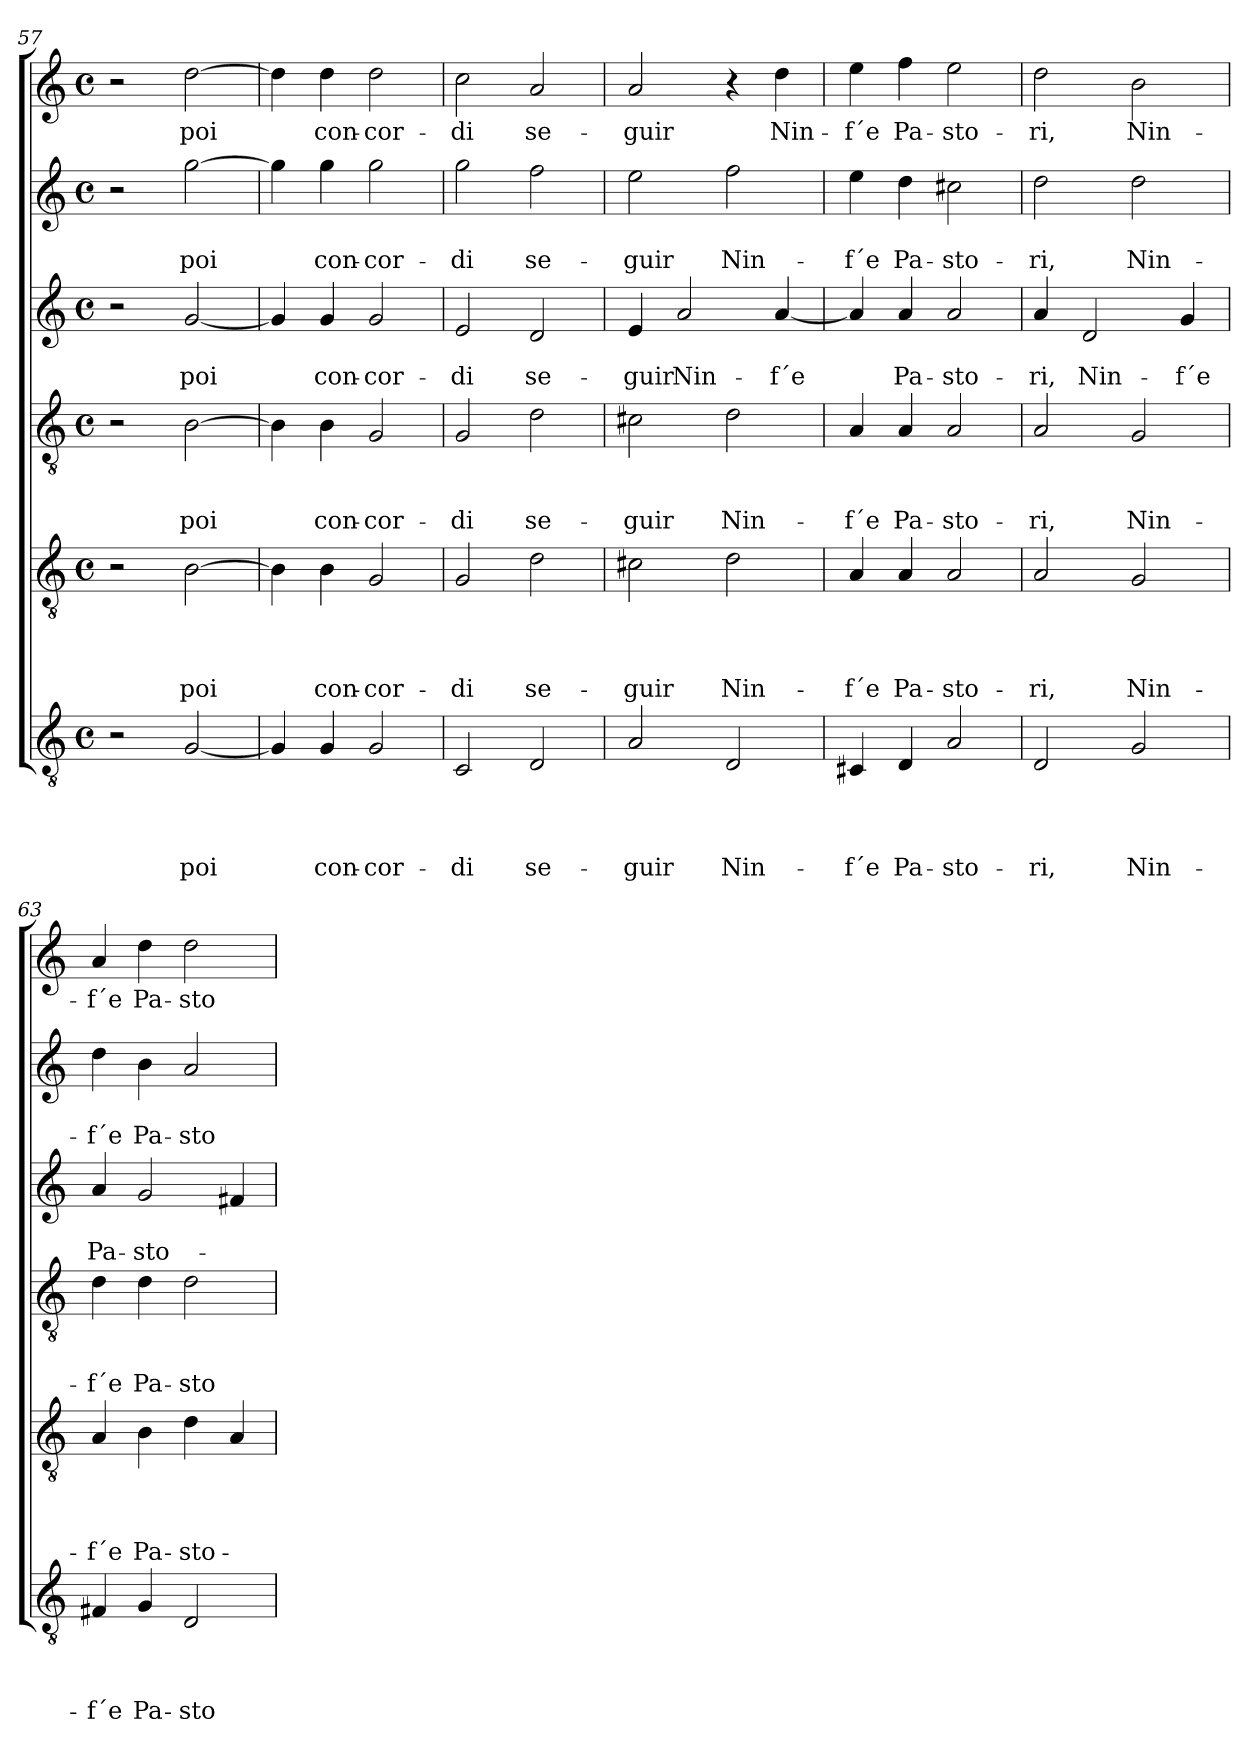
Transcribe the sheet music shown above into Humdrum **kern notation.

**kern	**text	**text	**text	**text	**kern	**text	**text	**text	**text	**kern	**text	**text	**text	**kern	**text	**text	**kern	**text	**text	**kern	**text
*part6	*part6	*part6	*part6	*part6	*part5	*part5	*part5	*part5	*part5	*part4	*part4	*part4	*part4	*part3	*part3	*part3	*part2	*part2	*part2	*part1	*part1
*staff6	*staff6	*staff6	*staff6	*staff6	*staff5	*staff5	*staff5	*staff5	*staff5	*staff4	*staff4	*staff4	*staff4	*staff3	*staff3	*staff3	*staff2	*staff2	*staff2	*staff1	*staff1
!!LO:LB:g=z
*clefGv2	*	*	*	*	*clefGv2	*	*	*	*	*clefGv2	*	*	*	*clefG2	*	*	*clefG2	*	*	*clefG2	*
*k[]	*	*	*	*	*k[]	*	*	*	*	*k[]	*	*	*	*k[]	*	*	*k[]	*	*	*k[]	*
*C:	*	*	*	*	*C:	*	*	*	*	*C:	*	*	*	*C:	*	*	*C:	*	*	*C:	*
*M4/4	*	*	*	*	*M4/4	*	*	*	*	*M4/4	*	*	*	*M4/4	*	*	*M4/4	*	*	*M4/4	*
*met(c)	*	*	*	*	*met(c)	*	*	*	*	*met(c)	*	*	*	*met(c)	*	*	*met(c)	*	*	*met(c)	*
=57	=57	=57	=57	=57	=57	=57	=57	=57	=57	=57	=57	=57	=57	=57	=57	=57	=57	=57	=57	=57	=57
2r	.	.	.	.	2r	.	.	.	.	2r	.	.	.	2r	.	.	2r	.	.	2r	.
!	!	!	!	!LO:LY:b	!	!	!	!	!LO:LY:b	!	!	!	!LO:LY:b	!	!	!LO:LY:b	!	!	!LO:LY:b	!	!LO:LY:b
[2G/	.	.	.	poi	[2B\	.	.	.	poi	[2B\	.	.	poi	[2g/	.	poi	[2gg\	.	poi	[2dd\	poi
=58	=58	=58	=58	=58	=58	=58	=58	=58	=58	=58	=58	=58	=58	=58	=58	=58	=58	=58	=58	=58	=58
4G/]	.	.	.	.	4B\]	.	.	.	.	4B\]	.	.	.	4g/]	.	.	4gg\]	.	.	4dd\]	.
!	!	!	!	!LO:LY:b	!	!	!	!	!LO:LY:b	!	!	!	!LO:LY:b	!	!	!LO:LY:b	!	!	!LO:LY:b	!	!LO:LY:b
4G/	.	.	.	con-	4B\	.	.	.	con-	4B\	.	.	con-	4g/	.	con-	4gg\	.	con-	4dd\	con-
!	!	!	!	!LO:LY:b	!	!	!	!	!LO:LY:b	!	!	!	!LO:LY:b	!	!	!LO:LY:b	!	!	!LO:LY:b	!	!LO:LY:b
2G/	.	.	.	-cor-	2G/	.	.	.	-cor-	2G/	.	.	-cor-	2g/	.	-cor-	2gg\	.	-cor-	2dd\	-cor-
=59	=59	=59	=59	=59	=59	=59	=59	=59	=59	=59	=59	=59	=59	=59	=59	=59	=59	=59	=59	=59	=59
!	!	!	!	!LO:LY:b	!	!	!	!	!LO:LY:b	!	!	!	!LO:LY:b	!	!	!LO:LY:b	!	!	!LO:LY:b	!	!LO:LY:b
2C/	.	.	.	-di	2G/	.	.	.	-di	2G/	.	.	-di	2e/	.	-di	2gg\	.	-di	2cc\	-di
!	!	!	!	!LO:LY:b	!	!	!	!	!LO:LY:b	!	!	!	!LO:LY:b	!	!	!LO:LY:b	!	!	!LO:LY:b	!	!LO:LY:b
2D/	.	.	.	se-	2d\	.	.	.	se-	2d\	.	.	se-	2d/	.	se-	2ff\	.	se-	2a/	se-
=60	=60	=60	=60	=60	=60	=60	=60	=60	=60	=60	=60	=60	=60	=60	=60	=60	=60	=60	=60	=60	=60
!	!	!	!	!LO:LY:b	!	!	!	!	!LO:LY:b	!	!	!	!LO:LY:b	!	!	!LO:LY:b	!	!	!LO:LY:b	!	!LO:LY:b
2A/	.	.	.	-guir	2c#X\	.	.	.	-guir	2c#X\	.	.	-guir	4e/	.	-guir	2ee\	.	-guir	2a/	-guir
!	!	!	!	!	!	!	!	!	!	!	!	!	!	!	!	!LO:LY:b	!	!	!	!	!
.	.	.	.	.	.	.	.	.	.	.	.	.	.	2a/	.	Nin-	.	.	.	.	.
!	!	!	!	!LO:LY:b	!	!	!	!	!LO:LY:b	!	!	!	!LO:LY:b	!	!	!	!	!	!LO:LY:b	!	!
2D/	.	.	.	Nin-	2d\	.	.	.	Nin-	2d\	.	.	Nin-	.	.	.	2ff\	.	Nin-	4r	.
!	!	!	!	!	!	!	!	!	!	!	!	!	!	!	!	!LO:LY:b	!	!	!	!	!LO:LY:b
.	.	.	.	.	.	.	.	.	.	.	.	.	.	[4a/	.	-f´e	.	.	.	4dd\	Nin-
=61	=61	=61	=61	=61	=61	=61	=61	=61	=61	=61	=61	=61	=61	=61	=61	=61	=61	=61	=61	=61	=61
!	!	!	!	!LO:LY:b	!	!	!	!	!LO:LY:b	!	!	!	!LO:LY:b	!	!	!	!	!	!LO:LY:b	!	!LO:LY:b
4C#X/	.	.	.	-f´e	4A/	.	.	.	-f´e	4A/	.	.	-f´e	4a/]	.	.	4ee\	.	-f´e	4ee\	-f´e
!	!	!	!	!LO:LY:b	!	!	!	!	!LO:LY:b	!	!	!	!LO:LY:b	!	!	!LO:LY:b	!	!	!LO:LY:b	!	!LO:LY:b
4D/	.	.	.	Pa-	4A/	.	.	.	Pa-	4A/	.	.	Pa-	4a/	.	Pa-	4dd\	.	Pa-	4ff\	Pa-
!	!	!	!	!LO:LY:b	!	!	!	!	!LO:LY:b	!	!	!	!LO:LY:b	!	!	!LO:LY:b	!	!	!LO:LY:b	!	!LO:LY:b
2A/	.	.	.	-sto-	2A/	.	.	.	-sto-	2A/	.	.	-sto-	2a/	.	-sto-	2cc#X\	.	-sto-	2ee\	-sto-
=62	=62	=62	=62	=62	=62	=62	=62	=62	=62	=62	=62	=62	=62	=62	=62	=62	=62	=62	=62	=62	=62
!	!	!	!	!LO:LY:b	!	!	!	!	!LO:LY:b	!	!	!	!LO:LY:b	!	!	!LO:LY:b	!	!	!LO:LY:b	!	!LO:LY:b
2D/	.	.	.	-ri,	2A/	.	.	.	-ri,	2A/	.	.	-ri,	4a/	.	-ri,	2dd\	.	-ri,	2dd\	-ri,
!	!	!	!	!	!	!	!	!	!	!	!	!	!	!	!	!LO:LY:b	!	!	!	!	!
.	.	.	.	.	.	.	.	.	.	.	.	.	.	2d/	.	Nin-	.	.	.	.	.
!	!	!	!	!LO:LY:b	!	!	!	!	!LO:LY:b	!	!	!	!LO:LY:b	!	!	!	!	!	!LO:LY:b	!	!LO:LY:b
2G/	.	.	.	Nin-	2G/	.	.	.	Nin-	2G/	.	.	Nin-	.	.	.	2dd\	.	Nin-	2b\	Nin-
!	!	!	!	!	!	!	!	!	!	!	!	!	!	!	!	!LO:LY:b	!	!	!	!	!
.	.	.	.	.	.	.	.	.	.	.	.	.	.	4g/	.	-f´e	.	.	.	.	.
=63	=63	=63	=63	=63	=63	=63	=63	=63	=63	=63	=63	=63	=63	=63	=63	=63	=63	=63	=63	=63	=63
!	!	!	!	!LO:LY:b	!	!	!	!	!LO:LY:b	!	!	!	!LO:LY:b	!	!	!LO:LY:b	!	!	!LO:LY:b	!	!LO:LY:b
4F#X/	.	.	.	-f´e	4A/	.	.	.	-f´e	4d\	.	.	-f´e	4a/	.	Pa-	4dd\	.	-f´e	4a/	-f´e
!	!	!	!	!LO:LY:b	!	!	!	!	!LO:LY:b	!	!	!	!LO:LY:b	!	!	!LO:LY:b	!	!	!LO:LY:b	!	!LO:LY:b
4G/	.	.	.	Pa-	4B\	.	.	.	Pa-	4d\	.	.	Pa-	2g/	.	-sto-	4b\	.	Pa-	4dd\	Pa-
!	!	!	!	!LO:LY:b	!	!	!	!	!LO:LY:b	!	!	!	!LO:LY:b	!	!	!	!	!	!LO:LY:b	!	!LO:LY:b
2D/	.	.	.	-sto-	4d\	.	.	.	-sto-	2d\	.	.	-sto-	.	.	.	2a/	.	-sto-	2dd\	-sto-
.	.	.	.	.	4A/	.	.	.	.	.	.	.	.	4f#X/	.	.	.	.	.	.	.
=	=	=	=	=	=	=	=	=	=	=	=	=	=	=	=	=	=	=	=	=	=
*-	*-	*-	*-	*-	*-	*-	*-	*-	*-	*-	*-	*-	*-	*-	*-	*-	*-	*-	*-	*-	*-
